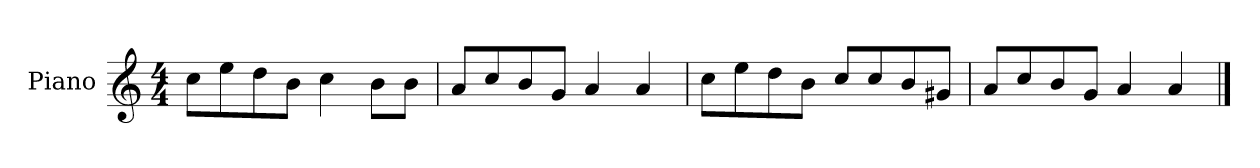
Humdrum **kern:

**kern
*part1
*staff1
*I"Piano
*I'P-no
*clefG2
*k[]
*M4/4
*MM90
=1
8cc\L
8ee\
8dd\
8b\J
4cc\
8b\L
8b\J
=2
8a/L
8cc/
8b/
8g/J
4a/
4a/
=3
8cc\L
8ee\
8dd\
8b\J
8cc/L
8cc/
8b/
8g#X/J
=4
8a/L
8cc/
8b/
8g/J
4a/
4a/
==
*-
